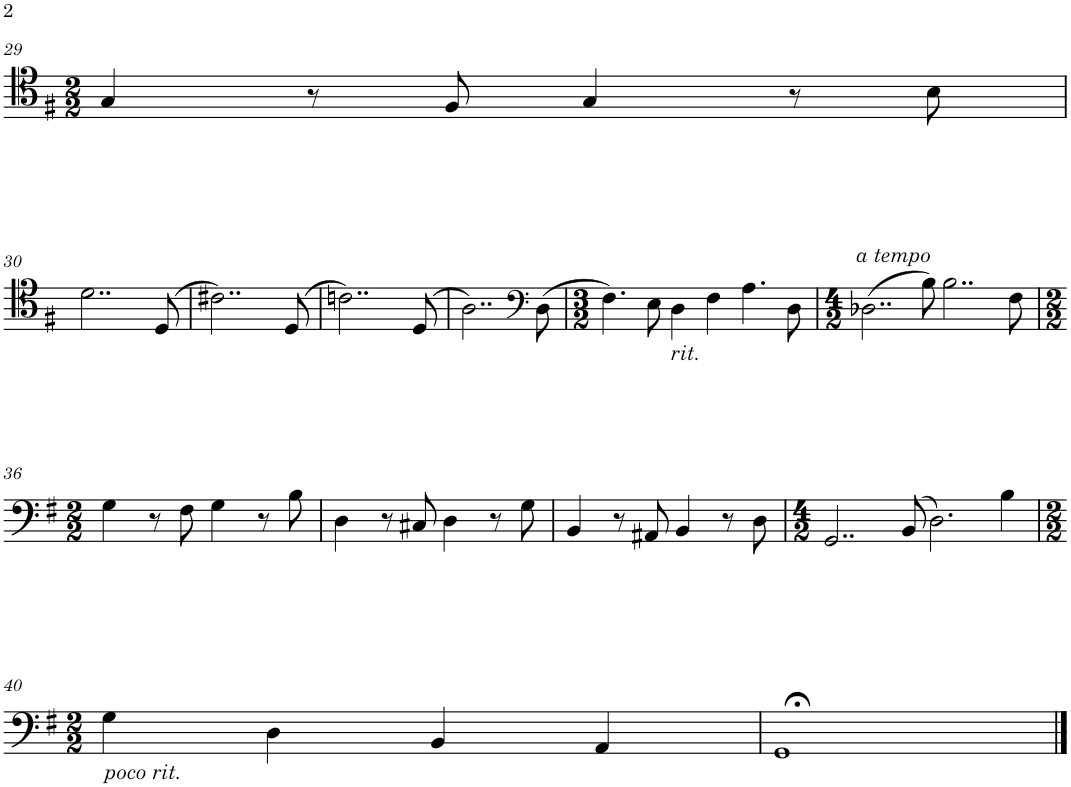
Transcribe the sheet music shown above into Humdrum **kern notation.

**kern
*part1
*staff1
*I"Trombone
*I'Tbn.
!!LO:PB:g=z
*clefC4
*k[f#]
*M2/2
=29
4G/
8r
8F#/
4G/
8r
8B\
!!LO:LB:g=z
=30
2..d\
(8D/
=31
2..c#X\)
(8D/
=32
2..cn\)
(8D/
=33
2..A\)
*clefF4
(8D\
=34
*M3/2
4.F#\)
8E\
!LO:TX:b:i:t=rit.
4D\
4F#\
4.A\
8D\
=35
*M4/2
!LO:TX:a:i:t=a tempo
(2..D-X\
8B\)
2..B\
8F#\
!!LO:LB:g=z
=36
*M2/2
4G\
8r
8F#\
4G\
8r
8B\
=37
4D\
8r
8C#X/
4D\
8r
8G\
=38
4BB/
8r
8AA#X/
4BB/
8r
8D\
=39
*M4/2
2..GG/
(8BB/
2.D\)
4B\
!!LO:LB:g=z
=40
*M2/2
!LO:TX:b:i:t=poco rit.
4G\
4D\
4BB/
4AA/
=41
1GG;<
==
*-
